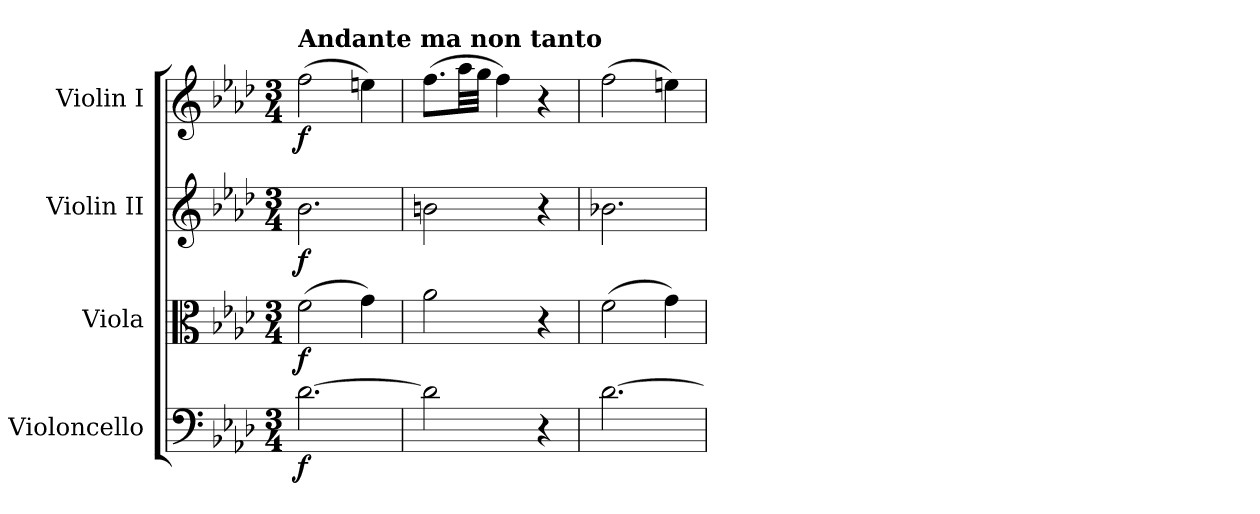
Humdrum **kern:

**kern	**dynam	**kern	**dynam	**kern	**dynam	**kern	**dynam
*part4	*part4	*part3	*part3	*part2	*part2	*part1	*part1
*staff4	*staff4	*staff3	*staff3	*staff2	*staff2	*staff1	*staff1
*I"Violoncello	*	*I"Viola	*	*I"Violin II	*	*I"Violin I	*
*I'Vc	*	*I'Vla	*	*I'Vln	*	*I'Vln	*
*clefF4	*	*clefC3	*	*clefG2	*	*clefG2	*
*k[b-e-a-d-]	*	*k[b-e-a-d-]	*	*k[b-e-a-d-]	*	*k[b-e-a-d-]	*
*M3/4	*	*M3/4	*	*M3/4	*	*M3/4	*
*MM60	*	*MM60	*	*MM60	*	*MM60	*
=1	=1	=1	=1	=1	=1	=1	=1
!	!	!	!	!	!	!LO:TX:a:B:t=Andante ma non tanto	!
!	!LO:DY:b	!	!LO:DY:b	!	!LO:DY:b	!	!LO:DY:b
[2.d-\	f	(>2f\	f	2.b-\	f	(>2ff\	f
.	.	4g\)	.	.	.	4een\)	.
=2	=2	=2	=2	=2	=2	=2	=2
2d-\]	.	2a-\	.	2bn\	.	(>8.ff\L	.
.	.	.	.	.	.	32aa-\LL	.
.	.	.	.	.	.	32gg\JJJ	.
.	.	.	.	.	.	4ff\)	.
4r	.	4r	.	4r	.	4r	.
=3	=3	=3	=3	=3	=3	=3	=3
[2.d-\	.	(>2f\	.	2.b-X\	.	(>2ff\	.
.	.	4g\)	.	.	.	4een\)	.
=	=	=	=	=	=	=	=
*-	*-	*-	*-	*-	*-	*-	*-
